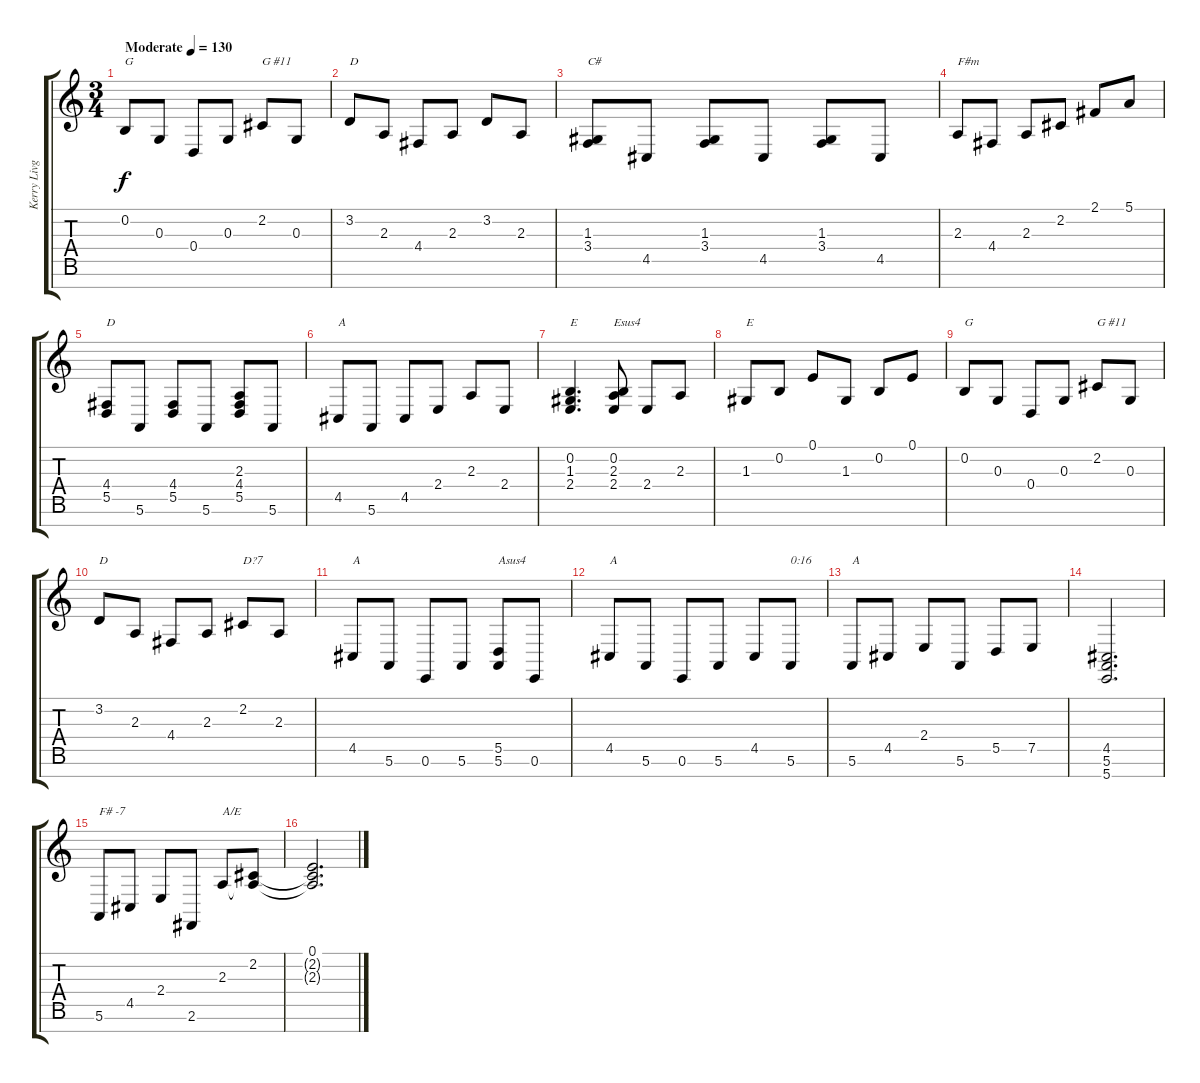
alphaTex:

\track ("Kerry Livgren (Right Hand Piano)" "Kerry Livg") {instrument acousticgrandpiano}
\staff {score tabs}
\tuning (E4 B3 G3 D3 A2 E2 B1) {hide}
\ts (3 4)
\tempo (130 "Moderate")
\clef g2
\ks c
0.2.8{txt "G" dy f instrument acousticgrandpiano} 0.3.8 0.4.8 0.3.8 2.2.8{txt "G #11"} 0.3.8 |
3.2.8{txt "D"} 2.3.8 4.4.8 2.3.8 3.2.8 2.3.8 |
(1.3 3.4).8{txt "C#"} 4.5.8 (1.3 3.4).8 4.5.8 (1.3 3.4).8 4.5.8 |
2.3.8{txt "F#m"} 4.4.8 2.3.8 2.2.8 2.1.8 5.1.8 |
(4.4 5.5).8{txt "D"} 5.6.8 (4.4 5.5).8 5.6.8 (2.3 4.4 5.5).8 5.6.8 |
4.5.8{txt "A"} 5.6.8 4.5.8 2.4.8 2.3.8 2.4.8 |
(0.2 1.3 2.4).4{d txt "E"} (0.2 2.3 2.4).8{txt "Esus4"} 2.4.8 2.3.8 |
1.3.8{txt "E"} 0.2.8 0.1.8 1.3.8 0.2.8 0.1.8 |
0.2.8{txt "G"} 0.3.8 0.4.8 0.3.8 2.2.8{txt "G #11"} 0.3.8 |
3.2.8{txt "D"} 2.3.8 4.4.8 2.3.8 2.2.8{txt "D?7"} 2.3.8 |
4.5.8{txt "A"} 5.6.8 0.6.8 5.6.8 (5.5 5.6).8{txt "Asus4"} 0.6.8 |
4.5.8{txt "A"} 5.6.8 0.6.8 5.6.8 4.5.8 5.6.8{txt "0:16"} |
5.6.8{txt "A"} 4.5.8 2.4.8 5.6.8 5.5.8 7.5.8 |
(4.5 5.6 5.7).2{d} |
5.6.8{txt "F# -7"} 4.5.8 2.4.8 2.6.8 2.3.8{txt "A/E"} (2.2 2.3{t}).8 |
(0.1 2.2{t} 2.3{t}).2{d}
